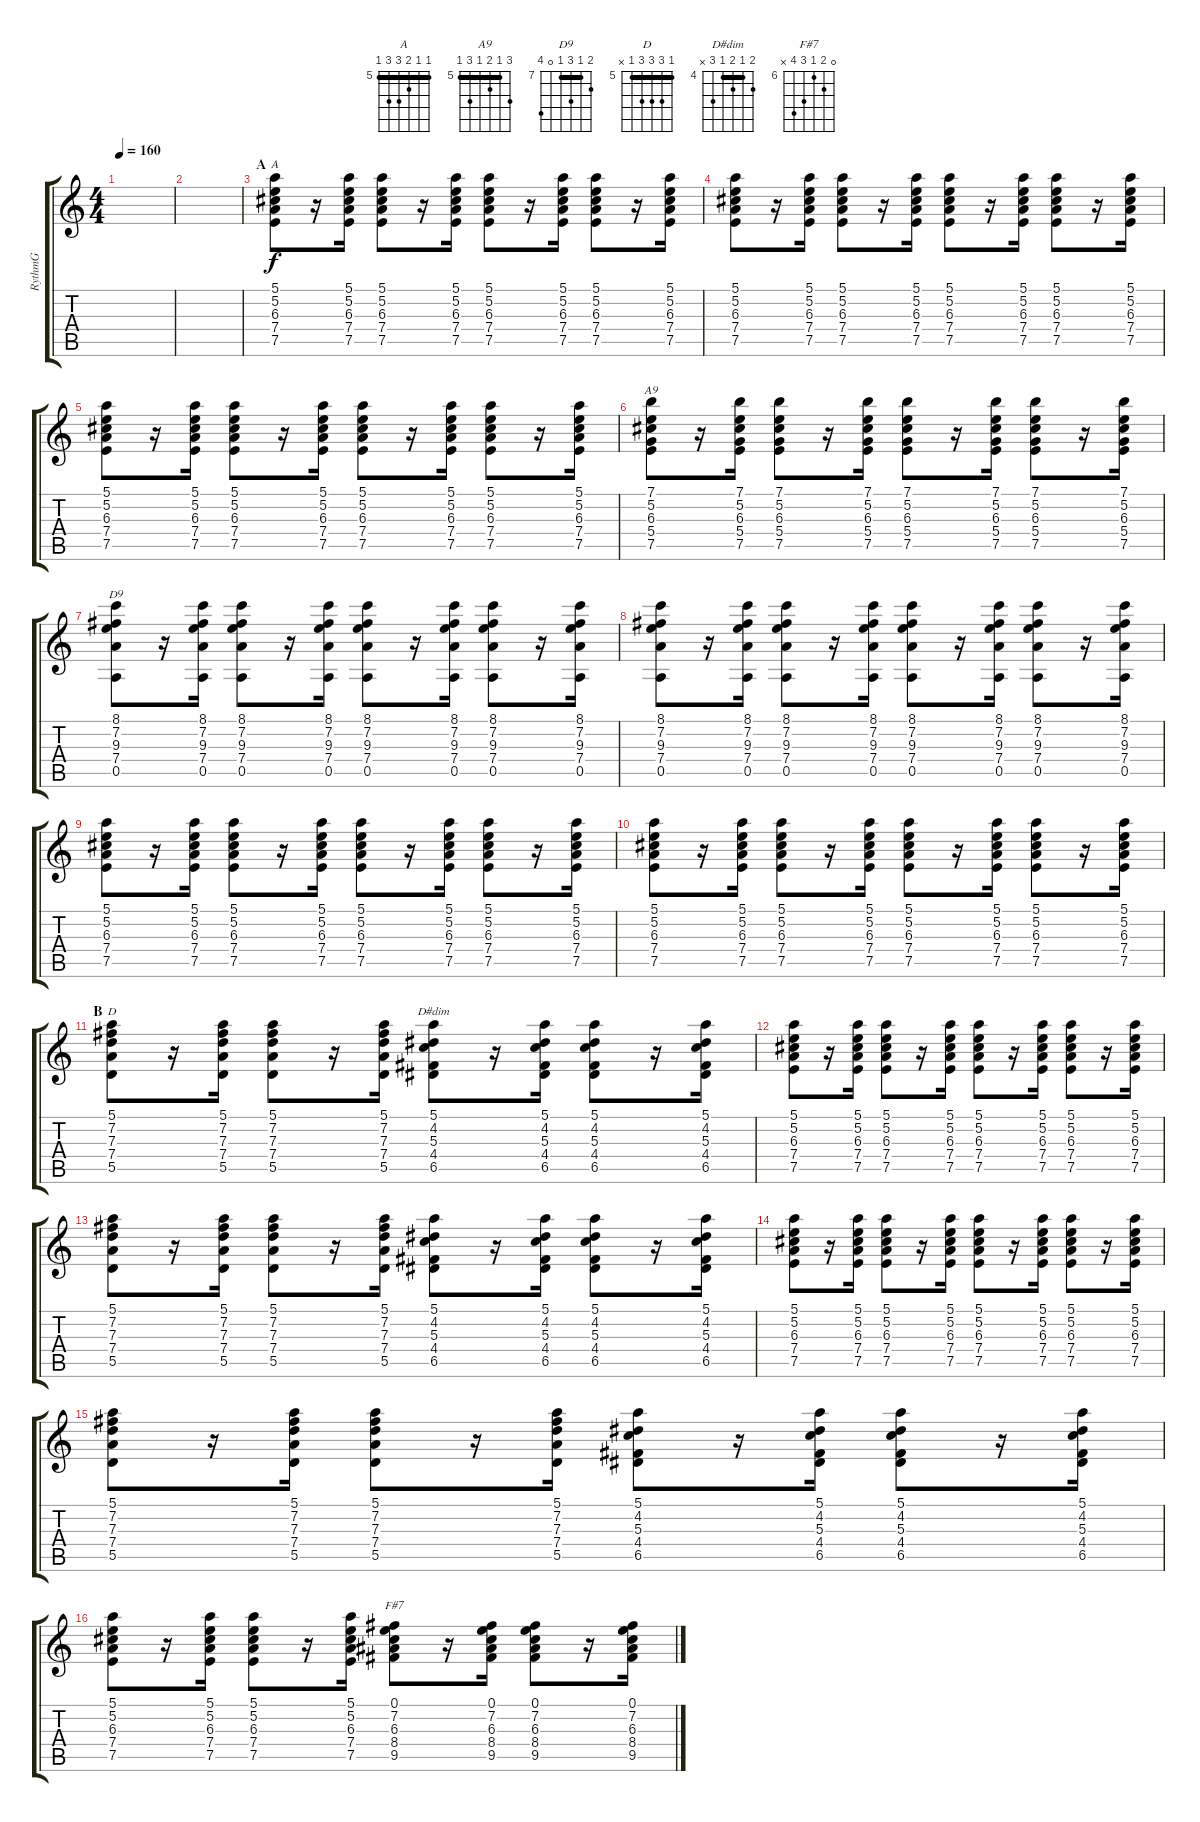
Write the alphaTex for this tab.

\track ("RythmG" "RythmG") {instrument acousticguitarsteel}
\staff {score tabs}
\tuning (E4 B3 G3 D3 A2 E2) {hide}
\chord ("A" 5 5 6 7 7 5) {firstfret 5 barre 5}
\chord ("A9" 7 5 6 5 7 5) {firstfret 5 barre 5}
\chord ("D9" 8 7 9 7 0 10) {firstfret 7 barre 7}
\chord ("D" 5 7 7 7 5 x) {firstfret 5 barre 5}
\chord ("D#dim" 5 4 5 4 6 x) {firstfret 4 barre 4}
\chord ("F#7" 0 7 6 8 9 x) {firstfret 6}
\ts (4 4)
\tempo 160
\clef g2
\ks c
|
|
\section ("" "A")
(5.1 5.2 6.3 7.4 7.5).8{ch "A"} r.16 (5.1 5.2 6.3 7.4 7.5).16 (5.1 5.2 6.3 7.4 7.5).8 r.16 (5.1 5.2 6.3 7.4 7.5).16 (5.1 5.2 6.3 7.4 7.5).8 r.16 (5.1 5.2 6.3 7.4 7.5).16 (5.1 5.2 6.3 7.4 7.5).8 r.16 (5.1 5.2 6.3 7.4 7.5).16 |
(5.1 5.2 6.3 7.4 7.5).8 r.16 (5.1 5.2 6.3 7.4 7.5).16 (5.1 5.2 6.3 7.4 7.5).8 r.16 (5.1 5.2 6.3 7.4 7.5).16 (5.1 5.2 6.3 7.4 7.5).8 r.16 (5.1 5.2 6.3 7.4 7.5).16 (5.1 5.2 6.3 7.4 7.5).8 r.16 (5.1 5.2 6.3 7.4 7.5).16 |
(5.1 5.2 6.3 7.4 7.5).8 r.16 (5.1 5.2 6.3 7.4 7.5).16 (5.1 5.2 6.3 7.4 7.5).8 r.16 (5.1 5.2 6.3 7.4 7.5).16 (5.1 5.2 6.3 7.4 7.5).8 r.16 (5.1 5.2 6.3 7.4 7.5).16 (5.1 5.2 6.3 7.4 7.5).8 r.16 (5.1 5.2 6.3 7.4 7.5).16 |
(7.1 5.2 6.3 5.4 7.5).8{ch "A9"} r.16 (7.1 5.2 6.3 5.4 7.5).16 (7.1 5.2 6.3 5.4 7.5).8 r.16 (7.1 5.2 6.3 5.4 7.5).16 (7.1 5.2 6.3 5.4 7.5).8 r.16 (7.1 5.2 6.3 5.4 7.5).16 (7.1 5.2 6.3 5.4 7.5).8 r.16 (7.1 5.2 6.3 5.4 7.5).16 |
(8.1 7.2 9.3 7.4 0.5).8{ch "D9"} r.16 (8.1 7.2 9.3 7.4 0.5).16 (8.1 7.2 9.3 7.4 0.5).8 r.16 (8.1 7.2 9.3 7.4 0.5).16 (8.1 7.2 9.3 7.4 0.5).8 r.16 (8.1 7.2 9.3 7.4 0.5).16 (8.1 7.2 9.3 7.4 0.5).8 r.16 (8.1 7.2 9.3 7.4 0.5).16 |
(8.1 7.2 9.3 7.4 0.5).8 r.16 (8.1 7.2 9.3 7.4 0.5).16 (8.1 7.2 9.3 7.4 0.5).8 r.16 (8.1 7.2 9.3 7.4 0.5).16 (8.1 7.2 9.3 7.4 0.5).8 r.16 (8.1 7.2 9.3 7.4 0.5).16 (8.1 7.2 9.3 7.4 0.5).8 r.16 (8.1 7.2 9.3 7.4 0.5).16 |
(5.1 5.2 6.3 7.4 7.5).8 r.16 (5.1 5.2 6.3 7.4 7.5).16 (5.1 5.2 6.3 7.4 7.5).8 r.16 (5.1 5.2 6.3 7.4 7.5).16 (5.1 5.2 6.3 7.4 7.5).8 r.16 (5.1 5.2 6.3 7.4 7.5).16 (5.1 5.2 6.3 7.4 7.5).8 r.16 (5.1 5.2 6.3 7.4 7.5).16 |
(5.1 5.2 6.3 7.4 7.5).8 r.16 (5.1 5.2 6.3 7.4 7.5).16 (5.1 5.2 6.3 7.4 7.5).8 r.16 (5.1 5.2 6.3 7.4 7.5).16 (5.1 5.2 6.3 7.4 7.5).8 r.16 (5.1 5.2 6.3 7.4 7.5).16 (5.1 5.2 6.3 7.4 7.5).8 r.16 (5.1 5.2 6.3 7.4 7.5).16 |
\section ("" "B")
(5.1 7.2 7.3 7.4 5.5).8{ch "D"} r.16 (5.1 7.2 7.3 7.4 5.5).16 (5.1 7.2 7.3 7.4 5.5).8 r.16 (5.1 7.2 7.3 7.4 5.5).16 (5.1 4.2 5.3 4.4 6.5).8{ch "D#dim"} r.16 (5.1 4.2 5.3 4.4 6.5).16 (5.1 4.2 5.3 4.4 6.5).8 r.16 (5.1 4.2 5.3 4.4 6.5).16 |
(5.1 5.2 6.3 7.4 7.5).8 r.16 (5.1 5.2 6.3 7.4 7.5).16 (5.1 5.2 6.3 7.4 7.5).8 r.16 (5.1 5.2 6.3 7.4 7.5).16 (5.1 5.2 6.3 7.4 7.5).8 r.16 (5.1 5.2 6.3 7.4 7.5).16 (5.1 5.2 6.3 7.4 7.5).8 r.16 (5.1 5.2 6.3 7.4 7.5).16 |
(5.1 7.2 7.3 7.4 5.5).8 r.16 (5.1 7.2 7.3 7.4 5.5).16 (5.1 7.2 7.3 7.4 5.5).8 r.16 (5.1 7.2 7.3 7.4 5.5).16 (5.1 4.2 5.3 4.4 6.5).8 r.16 (5.1 4.2 5.3 4.4 6.5).16 (5.1 4.2 5.3 4.4 6.5).8 r.16 (5.1 4.2 5.3 4.4 6.5).16 |
(5.1 5.2 6.3 7.4 7.5).8 r.16 (5.1 5.2 6.3 7.4 7.5).16 (5.1 5.2 6.3 7.4 7.5).8 r.16 (5.1 5.2 6.3 7.4 7.5).16 (5.1 5.2 6.3 7.4 7.5).8 r.16 (5.1 5.2 6.3 7.4 7.5).16 (5.1 5.2 6.3 7.4 7.5).8 r.16 (5.1 5.2 6.3 7.4 7.5).16 |
(5.1 7.2 7.3 7.4 5.5).8 r.16 (5.1 7.2 7.3 7.4 5.5).16 (5.1 7.2 7.3 7.4 5.5).8 r.16 (5.1 7.2 7.3 7.4 5.5).16 (5.1 4.2 5.3 4.4 6.5).8 r.16 (5.1 4.2 5.3 4.4 6.5).16 (5.1 4.2 5.3 4.4 6.5).8 r.16 (5.1 4.2 5.3 4.4 6.5).16 |
(5.1 5.2 6.3 7.4 7.5).8 r.16 (5.1 5.2 6.3 7.4 7.5).16 (5.1 5.2 6.3 7.4 7.5).8 r.16 (5.1 5.2 6.3 7.4 7.5).16 (0.1 7.2 6.3 8.4 9.5).8{ch "F#7"} r.16 (0.1 7.2 6.3 8.4 9.5).16 (0.1 7.2 6.3 8.4 9.5).8 r.16 (0.1 7.2 6.3 8.4 9.5).16
